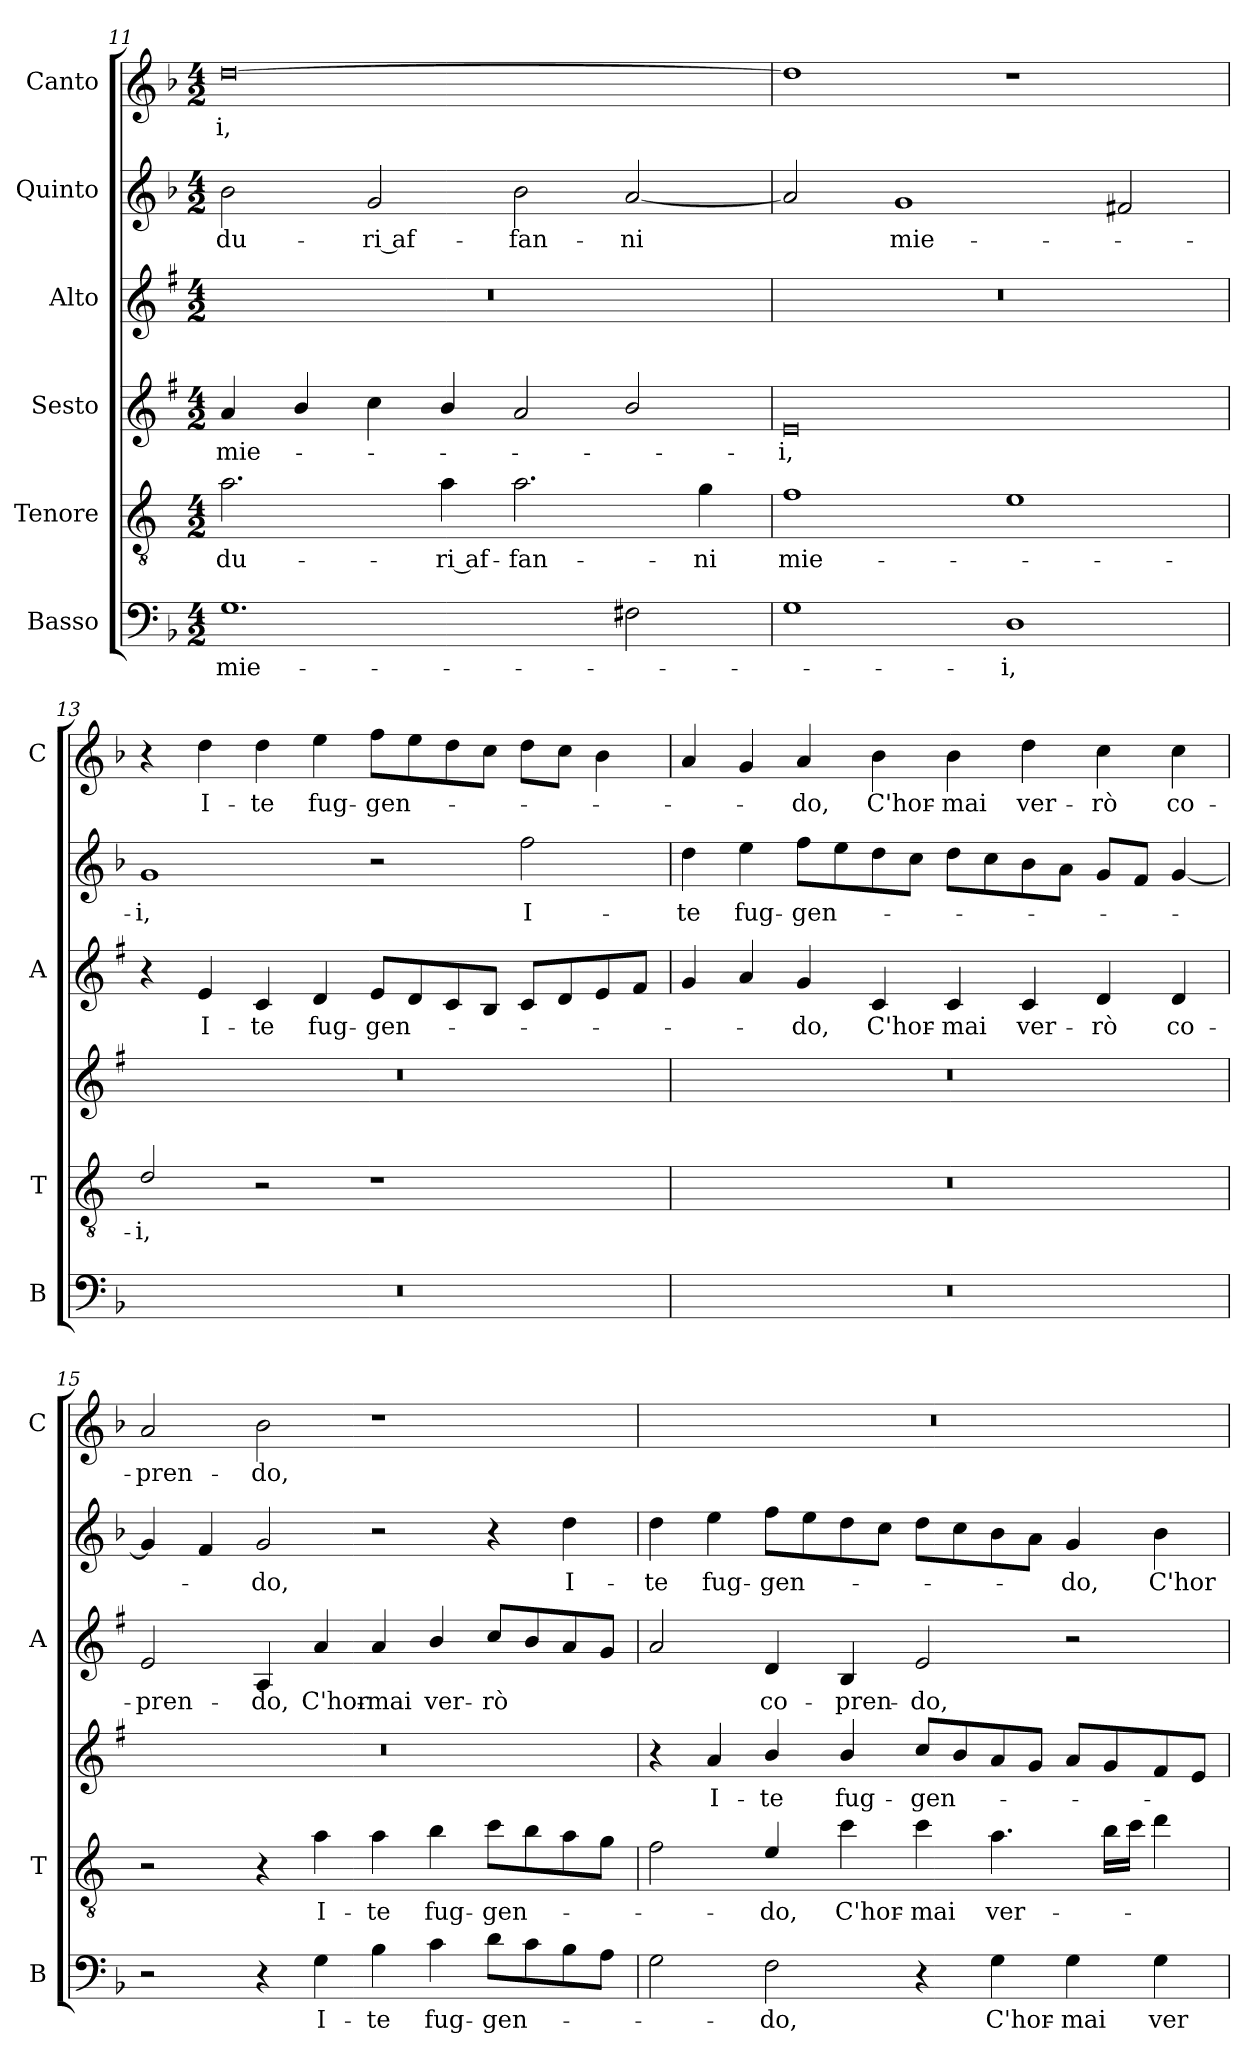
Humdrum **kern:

**kern	**text	**kern	**text	**kern	**text	**kern	**text	**kern	**text	**kern	**text
*part6	*part6	*part5	*part5	*part4	*part4	*part3	*part3	*part2	*part2	*part1	*part1
*staff6	*staff6	*staff5	*staff5	*staff4	*staff4	*staff3	*staff3	*staff2	*staff2	*staff1	*staff1
*I"Basso	*	*I"Tenore	*	*I"Sesto	*	*I"Alto	*	*I"Quinto	*	*I"Canto	*
*I'B	*	*I'T	*	*	*	*I'A	*	*	*	*I'C	*
*clefF4	*	*clefGv2	*	*clefG2	*	*clefG2	*	*clefG2	*	*clefG2	*
*	*	*ITrd4c7	*	*ITrd1c2	*	*ITrd1c2	*	*	*	*	*
*k[b-]	*	*k[b-]	*	*k[b-]	*	*k[b-]	*	*k[b-]	*	*k[b-]	*
*F:	*	*F:	*	*F:	*	*F:	*	*F:	*	*F:	*
*M4/2	*	*M4/2	*	*M4/2	*	*M4/2	*	*M4/2	*	*M4/2	*
=11	=11	=11	=11	=11	=11	=11	=11	=11	=11	=11	=11
!	!LO:LY:b	!	!LO:LY:b	!	!LO:LY:b	!	!	!	!LO:LY:b	!	!LO:LY:b
1.G	mie-	2.d\	du-	4g/	mie-	0r	.	2b-\	du-	[0dd	-i,
.	.	.	.	4a/	.	.	.	.	.	.	.
!	!	!	!	!	!	!	!	!	!LO:LY:b	!	!
.	.	.	.	4b-\	.	.	.	2g/	-ri af-	.	.
!	!	!	!LO:LY:b	!	!	!	!	!	!	!	!
.	.	4d\	-ri af-	4a/	.	.	.	.	.	.	.
!	!	!	!LO:LY:b	!	!	!	!	!	!LO:LY:b	!	!
.	.	2.d\	-fan-	2g/	.	.	.	2b-\	-fan-	.	.
!	!	!	!	!	!	!	!	!	!LO:LY:b	!	!
2F#X\	.	.	.	2a/	.	.	.	[2a/	-ni	.	.
!	!	!	!LO:LY:b	!	!	!	!	!	!	!	!
.	.	4c\	-ni	.	.	.	.	.	.	.	.
=12	=12	=12	=12	=12	=12	=12	=12	=12	=12	=12	=12
!	!	!	!LO:LY:b	!	!LO:LY:b	!	!	!	!	!	!
1G	.	1B-	mie-	0d	-i,	0r	.	2a/]	.	1dd]	.
!	!	!	!	!	!	!	!	!	!LO:LY:b	!	!
.	.	.	.	.	.	.	.	1g	mie-	.	.
!	!LO:LY:b	!	!	!	!	!	!	!	!	!	!
1D	-i,	1A	.	.	.	.	.	.	.	1r	.
.	.	.	.	.	.	.	.	2f#X/	.	.	.
!!LO:LB:g=z
=13	=13	=13	=13	=13	=13	=13	=13	=13	=13	=13	=13
!	!	!	!LO:LY:b	!	!	!	!	!	!LO:LY:b	!	!
0r	.	2G/	-i,	0r	.	4r	.	1g	-i,	4r	.
!	!	!	!	!	!	!	!LO:LY:b	!	!	!	!LO:LY:b
.	.	.	.	.	.	4d/	I-	.	.	4dd\	I-
!	!	!	!	!	!	!	!LO:LY:b	!	!	!	!LO:LY:b
.	.	2r	.	.	.	4B-/	-te	.	.	4dd\	-te
!	!	!	!	!	!	!	!LO:LY:b	!	!	!	!LO:LY:b
.	.	.	.	.	.	4c/	fug-	.	.	4ee\	fug-
!	!	!	!	!	!	!	!LO:LY:b	!	!	!	!LO:LY:b
.	.	1r	.	.	.	8d/L	-gen-	2r	.	8ff\L	-gen-
.	.	.	.	.	.	8c/	.	.	.	8ee\	.
.	.	.	.	.	.	8B-/	.	.	.	8dd\	.
.	.	.	.	.	.	8A/J	.	.	.	8cc\J	.
!	!	!	!	!	!	!	!	!	!LO:LY:b	!	!
.	.	.	.	.	.	8B-/L	.	2ff\	I-	8dd\L	.
.	.	.	.	.	.	8c/	.	.	.	8cc\J	.
.	.	.	.	.	.	8d/	.	.	.	4b-\	.
.	.	.	.	.	.	8e/J	.	.	.	.	.
=14	=14	=14	=14	=14	=14	=14	=14	=14	=14	=14	=14
!	!	!	!	!	!	!	!	!	!LO:LY:b	!	!
0r	.	0r	.	0r	.	4f/	.	4dd\	-te	4a/	.
!	!	!	!	!	!	!	!	!	!LO:LY:b	!	!
.	.	.	.	.	.	4g/	.	4ee\	fug-	4g/	.
!	!	!	!	!	!	!	!LO:LY:b	!	!LO:LY:b	!	!LO:LY:b
.	.	.	.	.	.	4f/	-do,	8ff\L	-gen-	4a/	-do,
.	.	.	.	.	.	.	.	8ee\	.	.	.
!	!	!	!	!	!	!	!LO:LY:b	!	!	!	!LO:LY:b
.	.	.	.	.	.	4B-/	C'hor-	8dd\	.	4b-\	C'hor-
.	.	.	.	.	.	.	.	8cc\J	.	.	.
!	!	!	!	!	!	!	!LO:LY:b	!	!	!	!LO:LY:b
.	.	.	.	.	.	4B-/	-mai	8dd\L	.	4b-\	-mai
.	.	.	.	.	.	.	.	8cc\	.	.	.
!	!	!	!	!	!	!	!LO:LY:b	!	!	!	!LO:LY:b
.	.	.	.	.	.	4B-/	ver-	8b-\	.	4dd\	ver-
.	.	.	.	.	.	.	.	8a\J	.	.	.
!	!	!	!	!	!	!	!LO:LY:b	!	!	!	!LO:LY:b
.	.	.	.	.	.	4c/	-rò	8g/L	.	4cc\	-rò
.	.	.	.	.	.	.	.	8f/J	.	.	.
!	!	!	!	!	!	!	!LO:LY:b	!	!	!	!LO:LY:b
.	.	.	.	.	.	4c/	co-	[4g/	.	4cc\	co-
=15	=15	=15	=15	=15	=15	=15	=15	=15	=15	=15	=15
!	!	!	!	!	!	!	!LO:LY:b	!	!	!	!LO:LY:b
2r	.	2r	.	0r	.	2d/	-pren-	4g/]	.	2a/	-pren-
.	.	.	.	.	.	.	.	4f/	.	.	.
!	!	!	!	!	!	!	!LO:LY:b	!	!LO:LY:b	!	!LO:LY:b
4r	.	4r	.	.	.	4G/	-do,	2g/	-do,	2b-\	-do,
!	!LO:LY:b	!	!LO:LY:b	!	!	!	!LO:LY:b	!	!	!	!
4G\	I-	4d\	I-	.	.	4g/	C'hor-	.	.	.	.
!	!LO:LY:b	!	!LO:LY:b	!	!	!	!LO:LY:b	!	!	!	!
4B-\	-te	4d\	-te	.	.	4g/	-mai	2r	.	1r	.
!	!LO:LY:b	!	!LO:LY:b	!	!	!	!LO:LY:b	!	!	!	!
4c\	fug-	4e\	fug-	.	.	4a/	ver-	.	.	.	.
!	!LO:LY:b	!	!LO:LY:b	!	!	!	!LO:LY:b	!	!	!	!
8d\L	-gen-	8f\L	-gen-	.	.	8b-/L	-rò	4r	.	.	.
8c\	.	8e\	.	.	.	8a/	.	.	.	.	.
!	!	!	!	!	!	!	!	!	!LO:LY:b	!	!
8B-\	.	8d\	.	.	.	8g/	.	4dd\	I-	.	.
8A\J	.	8c\J	.	.	.	8f/J	.	.	.	.	.
!!LO:LB:g=z
=16	=16	=16	=16	=16	=16	=16	=16	=16	=16	=16	=16
!	!	!	!	!	!	!	!	!	!LO:LY:b	!	!
2G\	.	2B-\	.	4r	.	2g/	.	4dd\	-te	0r	.
!	!	!	!	!	!LO:LY:b	!	!	!	!LO:LY:b	!	!
.	.	.	.	4g/	I-	.	.	4ee\	fug-	.	.
!	!LO:LY:b	!	!LO:LY:b	!	!LO:LY:b	!	!LO:LY:b	!	!LO:LY:b	!	!
2F\	-do,	4A/	-do,	4a/	-te	4c/	co-	8ff\L	-gen-	.	.
.	.	.	.	.	.	.	.	8ee\	.	.	.
!	!	!	!LO:LY:b	!	!LO:LY:b	!	!LO:LY:b	!	!	!	!
.	.	4f\	C'hor-	4a/	fug-	4A/	-pren-	8dd\	.	.	.
.	.	.	.	.	.	.	.	8cc\J	.	.	.
!	!	!	!LO:LY:b	!	!LO:LY:b	!	!LO:LY:b	!	!	!	!
4r	.	4f\	-mai	8b-/L	-gen-	2d/	-do,	8dd\L	.	.	.
.	.	.	.	8a/	.	.	.	8cc\	.	.	.
!	!LO:LY:b	!	!LO:LY:b	!	!	!	!	!	!	!	!
4G\	C'hor-	4.d\	ver-	8g/	.	.	.	8b-\	.	.	.
.	.	.	.	8f/J	.	.	.	8a\J	.	.	.
!	!LO:LY:b	!	!	!	!	!	!	!	!LO:LY:b	!	!
4G\	-mai	.	.	8g/L	.	2r	.	4g/	-do,	.	.
.	.	16e\LL	.	8f/	.	.	.	.	.	.	.
.	.	16f\JJ	.	.	.	.	.	.	.	.	.
!	!LO:LY:b	!	!	!	!	!	!	!	!LO:LY:b	!	!
4G\	ver-	4g\	.	8e/	.	.	.	4b-\	C'hor-	.	.
.	.	.	.	8d/J	.	.	.	.	.	.	.
=	=	=	=	=	=	=	=	=	=	=	=
*-	*-	*-	*-	*-	*-	*-	*-	*-	*-	*-	*-
